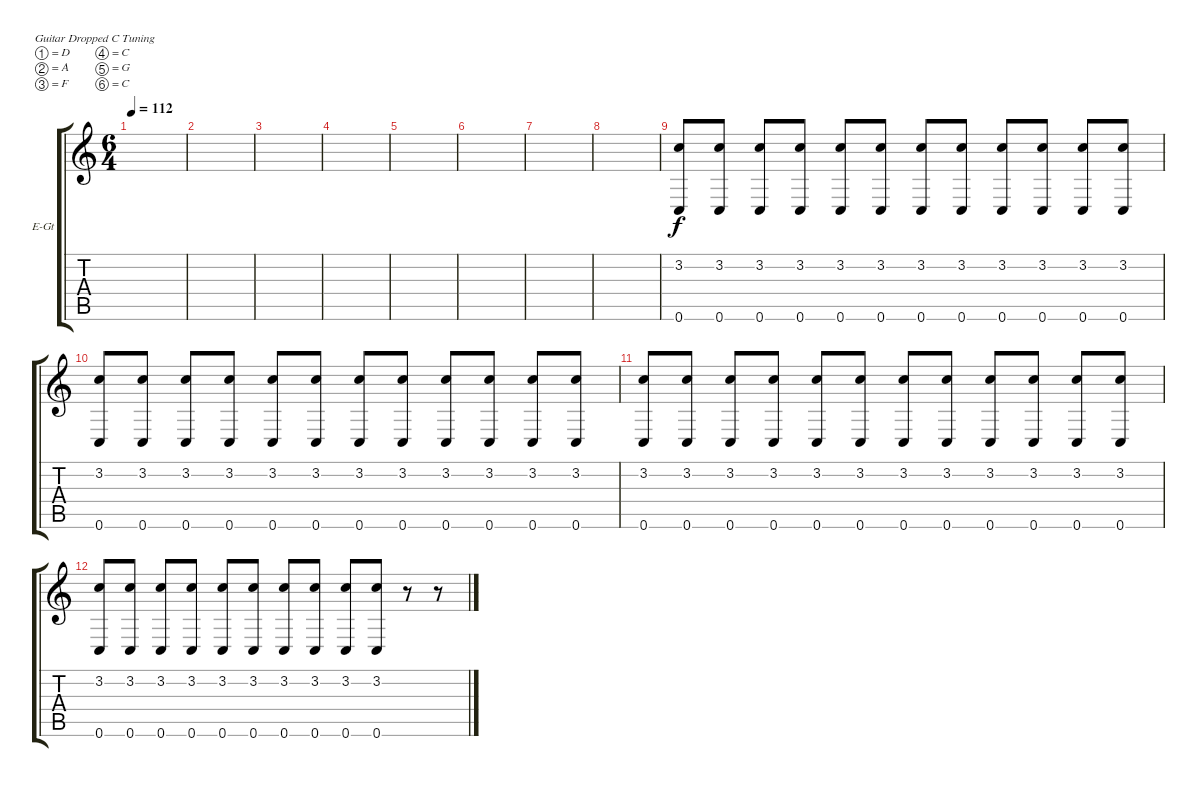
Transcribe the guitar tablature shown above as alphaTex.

\defaultSystemsLayout 4
\bracketExtendMode groupsimilarinstruments
\firstSystemTrackNameOrientation horizontal
\otherSystemsTrackNameOrientation horizontal
\track ("Adam - Back Up" "E-Gt") {instrument distortionguitar}
\staff {score tabs}
\tuning (D4 A3 F3 C3 G2 C2)
\ts (6 4)
\tempo 112
\clef g2
\scale
0.333333
\ks c
|
\scale
0.333333 |
\scale
0.333333 |
\scale
0.333333 |
\scale
0.333333 |
\scale
0.333333 |
\scale
0.333333 |
\scale
0.333333 |
\scale
0.333333 (3.2 0.6).8 (3.2 0.6).8 (3.2 0.6).8 (3.2 0.6).8 (3.2 0.6).8 (3.2 0.6).8 (3.2 0.6).8 (3.2 0.6).8 (3.2 0.6).8 (3.2 0.6).8 (3.2 0.6).8 (3.2 0.6).8 |
\scale
0.333333 (3.2 0.6).8 (3.2 0.6).8 (3.2 0.6).8 (3.2 0.6).8 (3.2 0.6).8 (3.2 0.6).8 (3.2 0.6).8 (3.2 0.6).8 (3.2 0.6).8 (3.2 0.6).8 (3.2 0.6).8 (3.2 0.6).8 |
\scale
0.333333 (3.2 0.6).8 (3.2 0.6).8 (3.2 0.6).8 (3.2 0.6).8 (3.2 0.6).8 (3.2 0.6).8 (3.2 0.6).8 (3.2 0.6).8 (3.2 0.6).8 (3.2 0.6).8 (3.2 0.6).8 (3.2 0.6).8 |
\scale
0.333333 (3.2 0.6).8 (3.2 0.6).8 (3.2 0.6).8 (3.2 0.6).8 (3.2 0.6).8 (3.2 0.6).8 (3.2 0.6).8 (3.2 0.6).8 (3.2 0.6).8 (3.2 0.6).8 r.8 r.8
